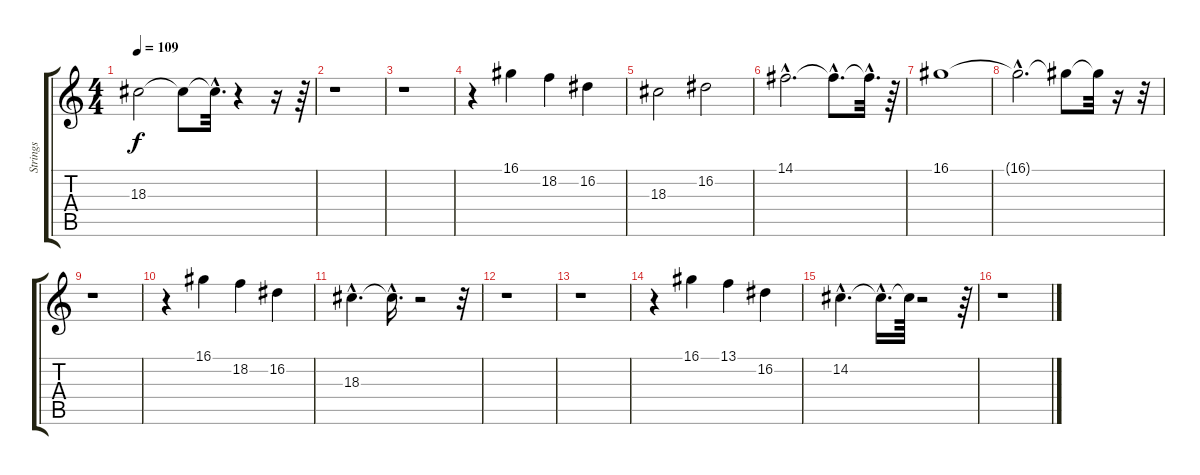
\track ("Strings" "Strings") {instrument stringensemble1}
\staff {score tabs}
\tuning (E4 B3 G3 D3 A2 E2) {hide}
\ts (4 4)
\tempo 109
\clef g2
\ks c
18.3.2{dy f} 18.3{t}.8 18.3{hac t}.32{d} r.4 r.16 r.64 |
r.1 |
r.1 |
r.4 16.1.4 18.2.4 16.2.4 |
18.3.2 16.2.2 |
14.1{hac}.2{d} 14.1{hac t}.8{d} 14.1{hac t}.32{d} r.64 |
16.1.1 |
16.1{hac t}.2{d} 16.1{t}.8 16.1{t}.32 r.16 r.32 |
r.1 |
r.4 16.1.4 18.2.4 16.2.4 |
18.3{hac}.4{d} 18.3{hac t}.16{d} r.2 r.32 |
r.1 |
r.1 |
r.4 16.1.4 13.1.4 16.2.4 |
14.2{hac}.4{d} 14.2{hac t}.16{d} 14.2{t}.64 r.2 r.64 |
r.1
